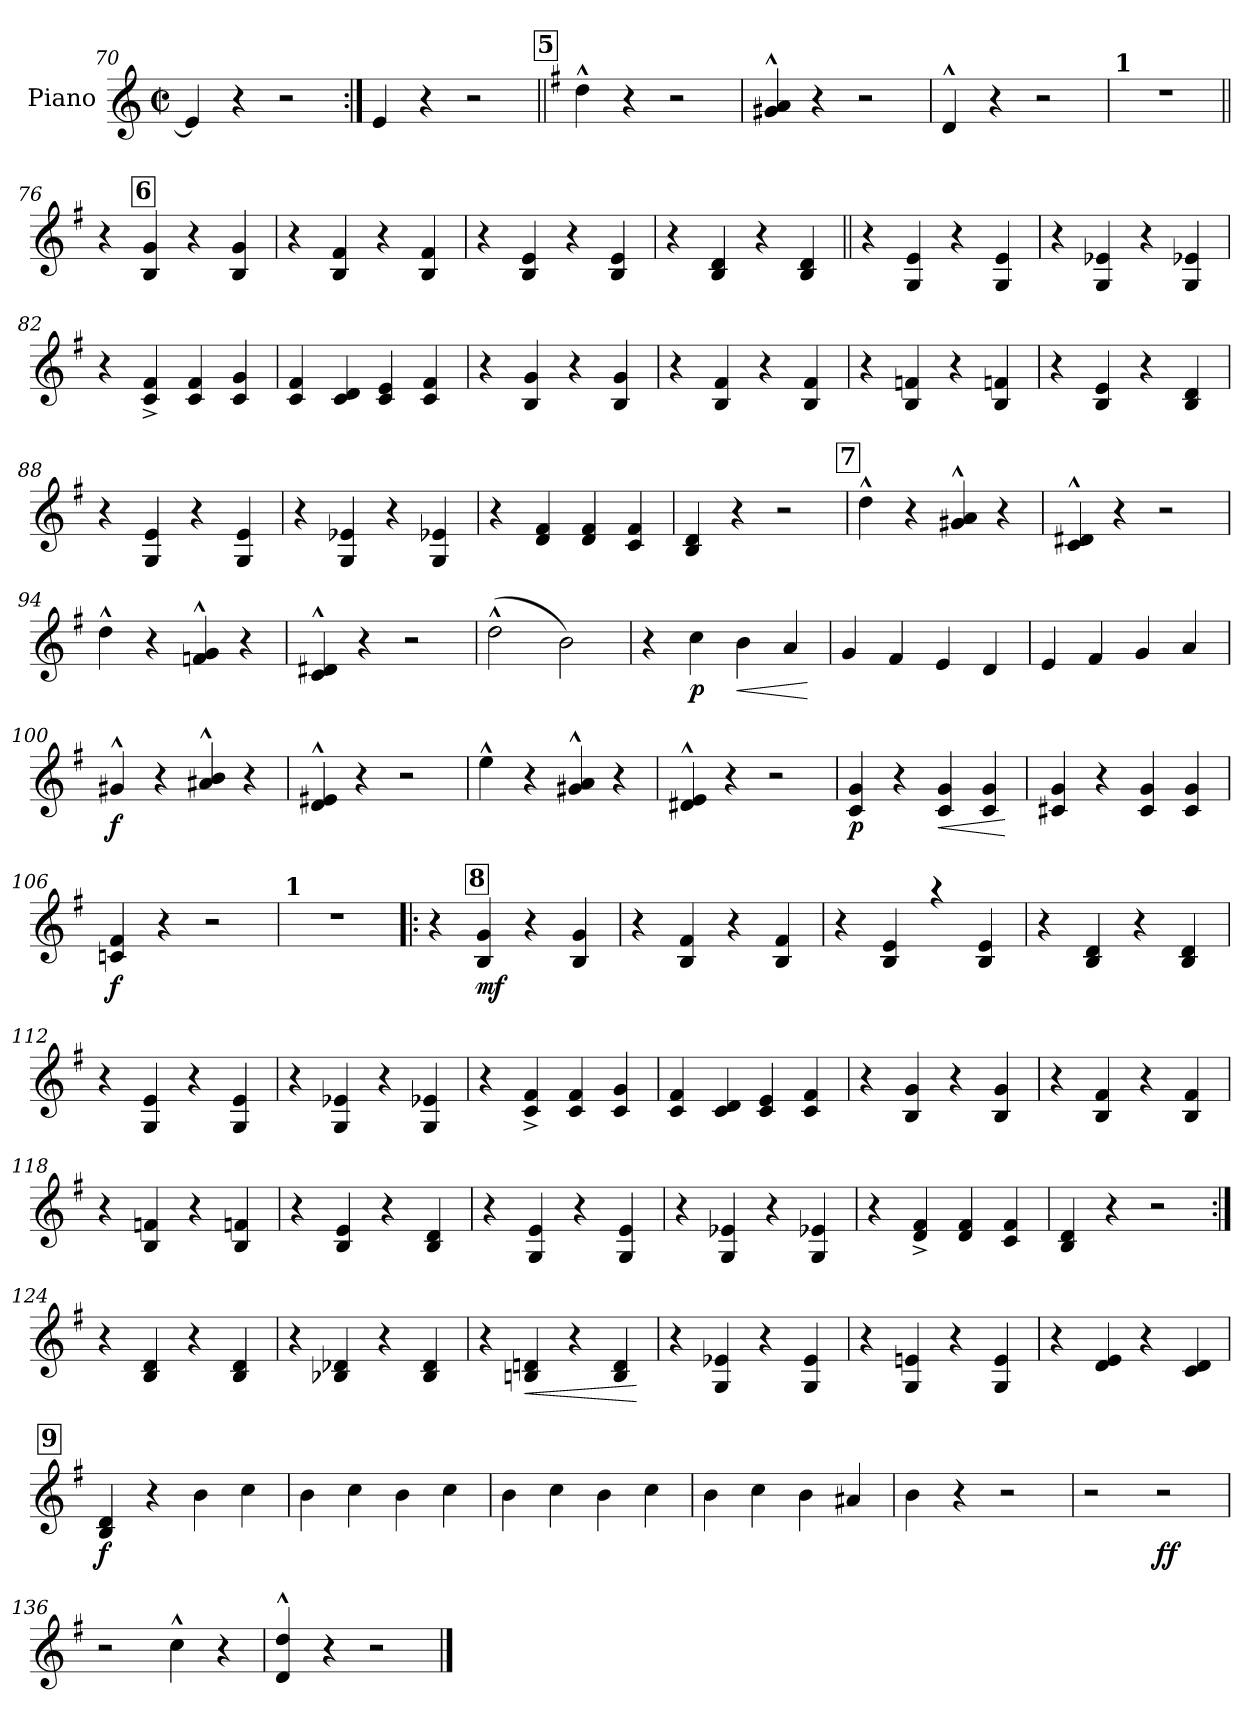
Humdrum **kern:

**kern	**dynam
*part1	*part1
*staff1	*staff1
*I"Piano	*
*I'Pno.	*
*clefG2	*
*k[]	*
*M2/2	*
*met(c|)	*
=70	=70
4e/]	.
4r	.
2r	.
!!LO:LB:g=z
=71:|!	=71:|!
4e/	.
4r	.
2r	.
!!LO:REH:place=s1:a:B:fs=14:t=5
=72||	=72||
*k[f#]	*
4dd^^\	.
4r	.
2r	.
=73	=73
4g#X/^^ 4a/^^	.
4r	.
2r	.
=74	=74
4d^^/	.
4r	.
2r	.
=75	=75
!LO:TX:a:B:t=1	!
1r	.
!!LO:REH:place=s1:a:B:fs=14:t=6:qo=1
=76||	=76||
4r	.
4B/ 4g/	.
4r	.
4B/ 4g/	.
=77	=77
4r	.
4B/ 4f#/	.
4r	.
4B/ 4f#/	.
=78	=78
4r	.
4B/ 4e/	.
4r	.
4B/ 4e/	.
=79	=79
4r	.
4B/ 4d/	.
4r	.
4B/ 4d/	.
=80||	=80||
4r	.
4G/ 4e/	.
4r	.
4G/ 4e/	.
!!LO:LB:g=z
=81	=81
4r	.
4G/ 4e-X/	.
4r	.
4G/ 4e-X/	.
=82	=82
4r	.
4c/^ 4f#/^	.
4c/ 4f#/	.
4c/ 4g/	.
=83	=83
4c/ 4f#/	.
4c/ 4d/	.
4c/ 4e/	.
4c/ 4f#/	.
=84	=84
4r	.
4B/ 4g/	.
4r	.
4B/ 4g/	.
=85	=85
4r	.
4B/ 4f#/	.
4r	.
4B/ 4f#/	.
=86	=86
4r	.
4B/ 4fn/	.
4r	.
4B/ 4fn/	.
=87	=87
4r	.
4B/ 4e/	.
4r	.
4B/ 4d/	.
=88	=88
4r	.
4G/ 4e/	.
4r	.
4G/ 4e/	.
!!LO:PB:g=z
=89	=89
4r	.
4G/ 4e-X/	.
4r	.
4G/ 4e-X/	.
=90	=90
4r	.
4d/ 4f#/	.
4d/ 4f#/	.
4c/ 4f#/	.
=91	=91
4B/ 4d/	.
4r	.
2r	.
!!LO:REH:place=s1:a:B:fs=14:t=7
=92	=92
4dd^^\	.
4r	.
4g#X/^^ 4a/^^	.
4r	.
=93	=93
4c/^^ 4d#X/^^	.
4r	.
2r	.
=94	=94
4dd^^\	.
4r	.
4fn/^^ 4g/^^	.
4r	.
=95	=95
4c/^^ 4d#X/^^	.
4r	.
2r	.
=96	=96
(2dd^^\	.
2b\)	.
=97	=97
4r	.
!	!LO:DY:b
4cc\	p
!	!LO:HP:b
4b\	<
4a/	.
.	[
!!LO:LB:g=z
=98	=98
4g/	.
4f#/	.
4e/	.
4d/	.
=99	=99
4e/	.
4f#/	.
4g/	.
4a/	.
=100	=100
!	!LO:DY:b
4g#X^^/	f
4r	.
4a#X/^^ 4b/^^	.
4r	.
=101	=101
4d/^^ 4e#X/^^	.
4r	.
2r	.
=102	=102
4ee^^\	.
4r	.
4g#X/^^ 4a/^^	.
4r	.
=103	=103
4d#X/^^ 4e/^^	.
4r	.
2r	.
=104	=104
!	!LO:DY:b
4c/ 4g/	p
4r	.
!	!LO:HP:b
4c/ 4g/	<
4c/ 4g/	.
.	[
=105	=105
4c#X/ 4g/	.
4r	.
4c#/ 4g/	.
4c#/ 4g/	.
=106	=106
!	!LO:DY:b
4cn/ 4f#/	f
4r	.
2r	.
!!LO:LB:g=z
=107	=107
!LO:TX:a:B:t=1	!
1r	.
!!LO:REH:place=s1:a:B:fs=14:t=8:qo=1
=108!|:	=108!|:
4r	.
!	!LO:DY:b
4B/ 4g/	mf
4r	.
4B/ 4g/	.
=109	=109
4r	.
4B/ 4f#/	.
4r	.
4B/ 4f#/	.
=110	=110
4r	.
4B/ 4e/	.
4raa	.
4B/ 4e/	.
=111	=111
4r	.
4B/ 4d/	.
4r	.
4B/ 4d/	.
=112	=112
4r	.
4G/ 4e/	.
4r	.
4G/ 4e/	.
=113	=113
4r	.
4G/ 4e-X/	.
4r	.
4G/ 4e-X/	.
=114	=114
4r	.
4c/^ 4f#/^	.
4c/ 4f#/	.
4c/ 4g/	.
=115	=115
4c/ 4f#/	.
4c/ 4d/	.
4c/ 4e/	.
4c/ 4f#/	.
!!LO:LB:g=z
=116	=116
4r	.
4B/ 4g/	.
4r	.
4B/ 4g/	.
=117	=117
4r	.
4B/ 4f#/	.
4r	.
4B/ 4f#/	.
=118	=118
4r	.
4B/ 4fn/	.
4r	.
4B/ 4fn/	.
=119	=119
4r	.
4B/ 4e/	.
4r	.
4B/ 4d/	.
=120	=120
4r	.
4G/ 4e/	.
4r	.
4G/ 4e/	.
=121	=121
4r	.
4G/ 4e-X/	.
4r	.
4G/ 4e-X/	.
=122	=122
4r	.
4d/^ 4f#/^	.
4d/ 4f#/	.
4c/ 4f#/	.
=123	=123
4B/ 4d/	.
4r	.
2r	.
=124:|!	=124:|!
4r	.
4B/ 4d/	.
4r	.
4B/ 4d/	.
!!LO:LB:g=z
=125	=125
4r	.
4B-X/ 4d-X/	.
4r	.
4B-/ 4d-/	.
=126	=126
4r	.
!	!LO:HP:b
4Bn/ 4dn/	<
4r	.
4B/ 4d/	.
.	[
=127	=127
4r	.
4G/ 4e-X/	.
4r	.
4G/ 4e-/	.
=128	=128
4r	.
4G/ 4en/	.
4r	.
4G/ 4e/	.
=129	=129
4r	.
4d/ 4e/	.
4r	.
4c/ 4d/	.
!!LO:REH:place=s1:a:B:fs=14:t=9
=130	=130
!	!LO:DY:b
4B/ 4d/	f
4r	.
4b\	.
4cc\	.
=131	=131
4b\	.
4cc\	.
4b\	.
4cc\	.
=132	=132
4b\	.
4cc\	.
4b\	.
4cc\	.
!!LO:LB:g=z
=133	=133
4b\	.
4cc\	.
4b\	.
4a#X/	.
=134	=134
4b\	.
4r	.
2r	.
=135	=135
2r	.
!	!LO:DY:b
2r	ff
=136	=136
2r	.
4cc^^\	.
4r	.
=137	=137
4d/^^ 4dd/^^	.
4r	.
2r	.
==	==
*-	*-
